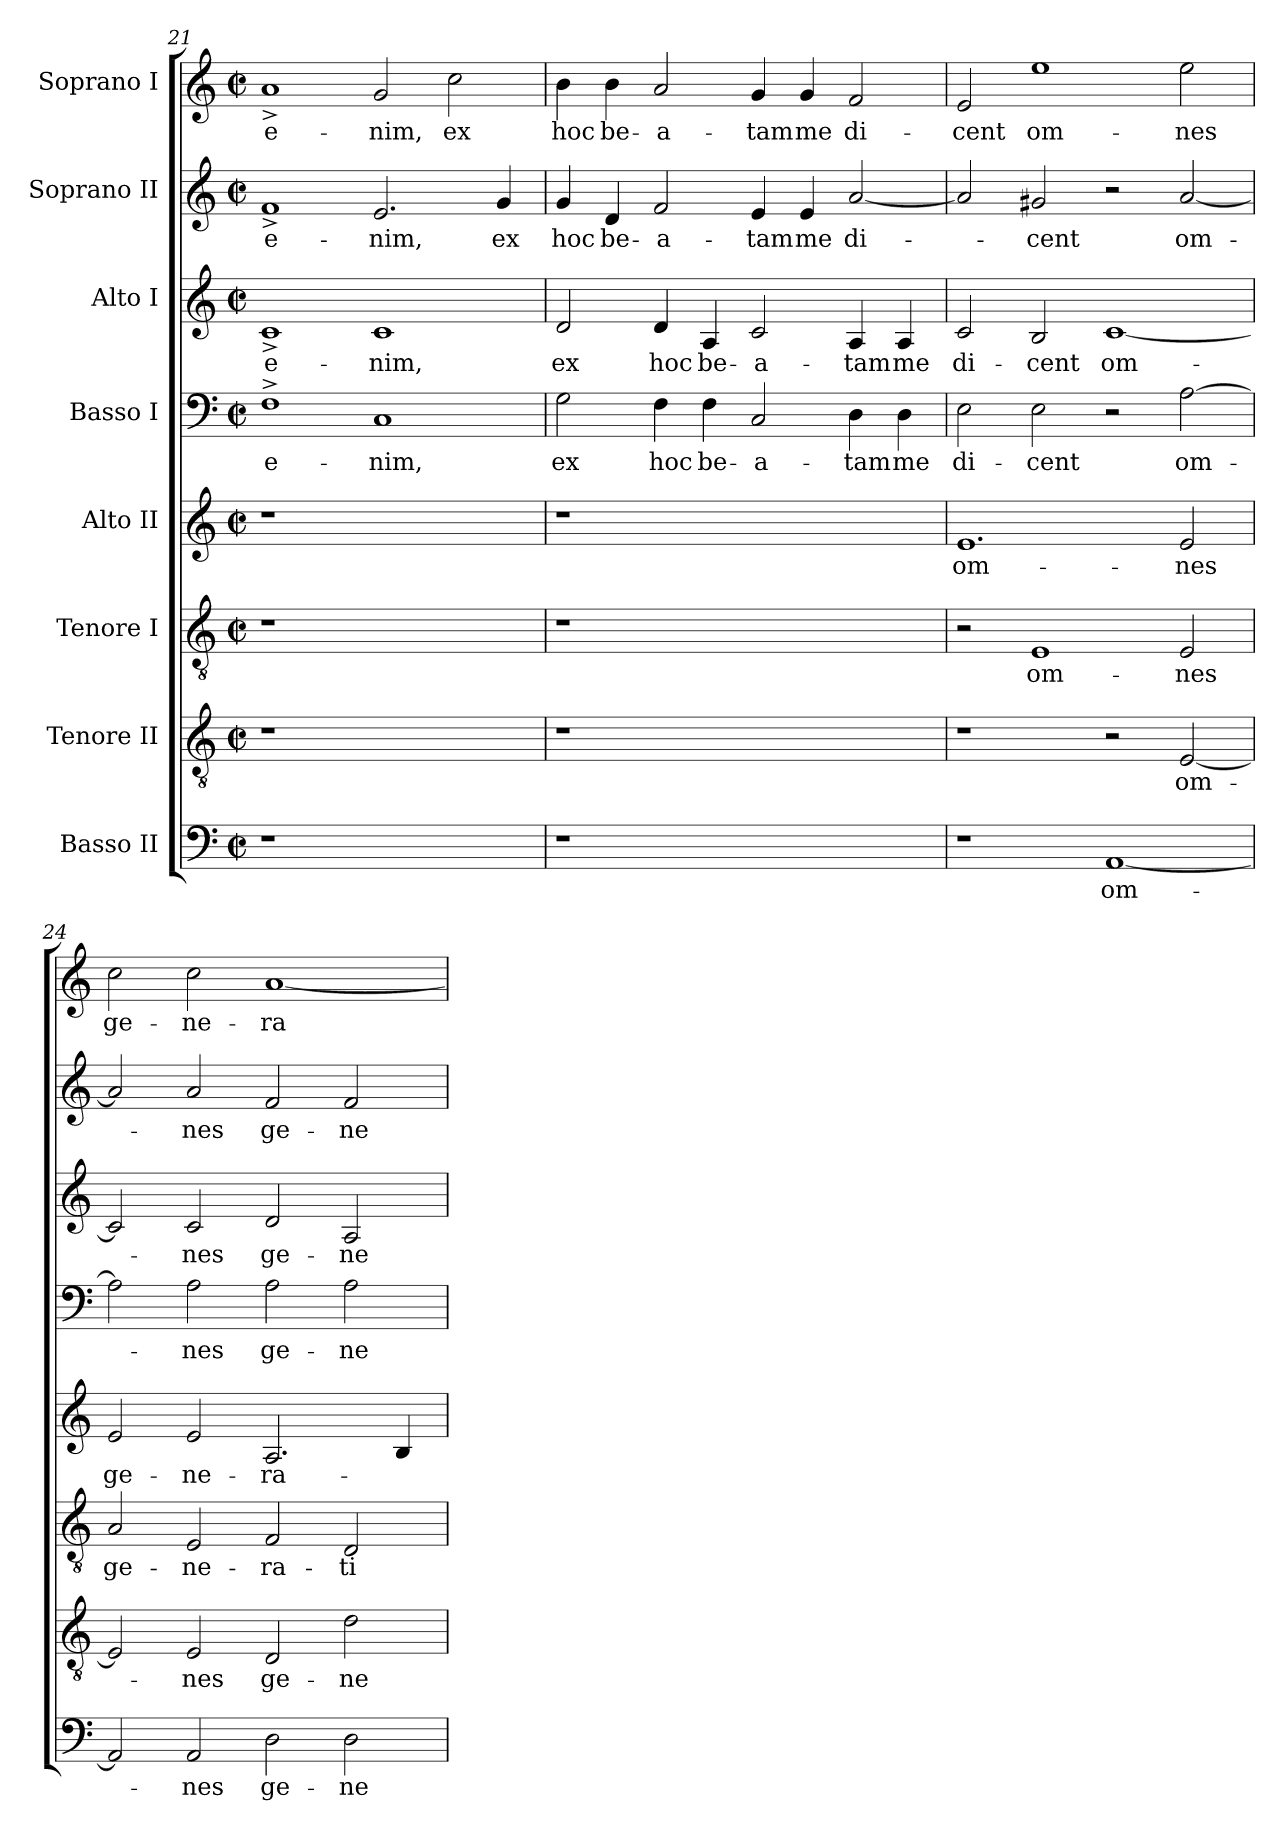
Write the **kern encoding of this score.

**kern	**text	**kern	**text	**kern	**text	**kern	**text	**kern	**text	**kern	**text	**kern	**text	**kern	**text
*part8	*part8	*part7	*part7	*part6	*part6	*part5	*part5	*part4	*part4	*part3	*part3	*part2	*part2	*part1	*part1
*staff8	*staff8	*staff7	*staff7	*staff6	*staff6	*staff5	*staff5	*staff4	*staff4	*staff3	*staff3	*staff2	*staff2	*staff1	*staff1
*I"Basso II	*	*I"Tenore II	*	*I"Tenore I	*	*I"Alto II	*	*I"Basso I	*	*I"Alto I	*	*I"Soprano II	*	*I"Soprano I	*
*clefF4	*	*clefGv2	*	*clefGv2	*	*clefG2	*	*clefF4	*	*clefG2	*	*clefG2	*	*clefG2	*
*k[]	*	*k[]	*	*k[]	*	*k[]	*	*k[]	*	*k[]	*	*k[]	*	*k[]	*
*C:	*	*C:	*	*C:	*	*C:	*	*C:	*	*C:	*	*C:	*	*C:	*
*M2/2	*	*M2/2	*	*M2/2	*	*M2/2	*	*M2/2	*	*M2/2	*	*M2/2	*	*M2/2	*
*met(c|)	*	*met(c|)	*	*met(c|)	*	*met(c|)	*	*met(c|)	*	*met(c|)	*	*met(c|)	*	*met(c|)	*
=21	=21	=21	=21	=21	=21	=21	=21	=21	=21	=21	=21	=21	=21	=21	=21
1r	.	1r	.	1r	.	1r	.	1F^>	e-	1c^>	e-	1f^>	e-	1a^>	e-
1ryy	.	1ryy	.	1ryy	.	1ryy	.	1C	-nim,	1c	-nim,	2.e/	-nim,	2g/	-nim,
.	.	.	.	.	.	.	.	.	.	.	.	.	.	2cc\	ex
.	.	.	.	.	.	.	.	.	.	.	.	4g/	ex	.	.
!!LO:PB:g=z
=22	=22	=22	=22	=22	=22	=22	=22	=22	=22	=22	=22	=22	=22	=22	=22
1r	.	1r	.	1r	.	1r	.	2G\	ex	2d/	ex	4g/	hoc	4b\	hoc
.	.	.	.	.	.	.	.	.	.	.	.	4d/	be-	4b\	be-
.	.	.	.	.	.	.	.	4F\	hoc	4d/	hoc	2f/	-a-	2a/	-a-
.	.	.	.	.	.	.	.	4F\	be-	4A/	be-	.	.	.	.
1ryy	.	1ryy	.	1ryy	.	1ryy	.	2C/	-a-	2c/	-a-	4e/	-tam	4g/	-tam
.	.	.	.	.	.	.	.	.	.	.	.	4e/	me	4g/	me
.	.	.	.	.	.	.	.	4D\	-tam	4A/	-tam	[2a/	di-	2f/	di-
.	.	.	.	.	.	.	.	4D\	me	4A/	me	.	.	.	.
=23	=23	=23	=23	=23	=23	=23	=23	=23	=23	=23	=23	=23	=23	=23	=23
1r	.	1r	.	2r	.	1.e	om-	2E\	di-	2c/	di-	2a/]	.	2e/	-cent
.	.	.	.	1E	om-	.	.	2E\	-cent	2B/	-cent	2g#X/	-cent	1ee	om-
[1AA	om-	2r	.	.	.	.	.	2r	.	[1c	om-	2r	.	.	.
.	.	[2E/	om-	2E/	-nes	2e/	-nes	[2A\	om-	.	.	[2a/	om-	2ee\	-nes
=24	=24	=24	=24	=24	=24	=24	=24	=24	=24	=24	=24	=24	=24	=24	=24
2AA/]	.	2E/]	.	2A/	ge-	2e/	ge-	2A\]	.	2c/]	.	2a/]	.	2cc\	ge-
2AA/	-nes	2E/	-nes	2E/	-ne-	2e/	-ne-	2A\	-nes	2c/	-nes	2a/	-nes	2cc\	-ne-
2D\	ge-	2D/	ge-	2F/	-ra-	2.A/	-ra-	2A\	ge-	2d/	ge-	2f/	ge-	[1a	-ra-
2D\	-ne-	2d\	-ne-	2D/	-ti-	.	.	2A\	-ne-	2A/	-ne-	2f/	-ne-	.	.
.	.	.	.	.	.	4B/	.	.	.	.	.	.	.	.	.
=	=	=	=	=	=	=	=	=	=	=	=	=	=	=	=
*-	*-	*-	*-	*-	*-	*-	*-	*-	*-	*-	*-	*-	*-	*-	*-
